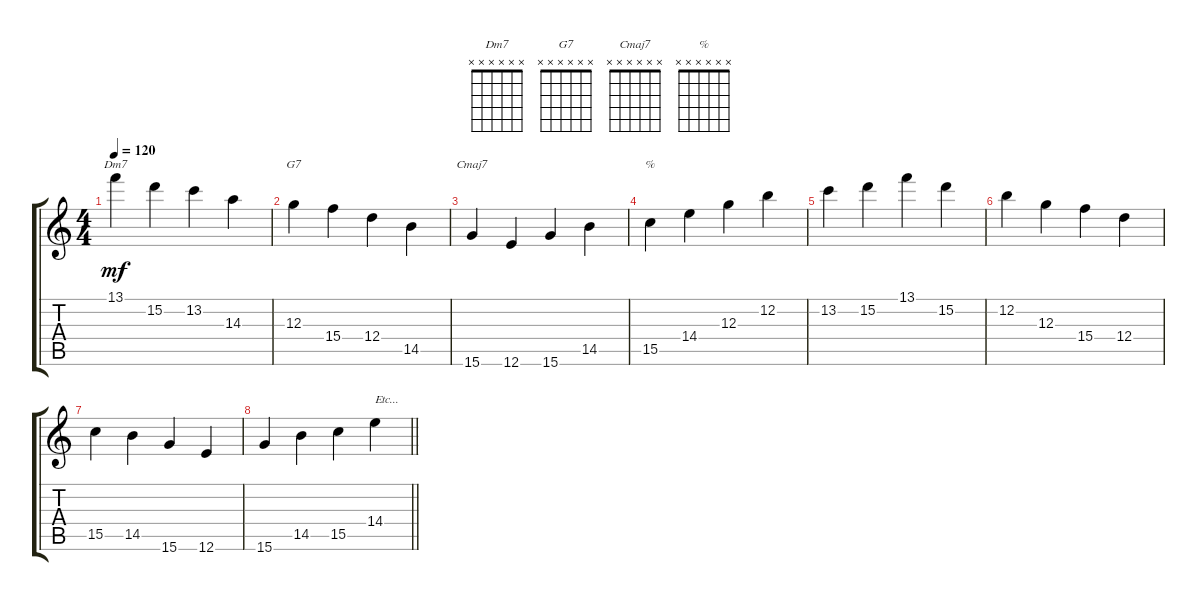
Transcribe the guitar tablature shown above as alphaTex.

\track "" {instrument acousticguitarsteel}
\staff {score tabs}
\tuning (E4 B3 G3 D3 A2 E2) {hide}
\chord ("Dm7" x x x x x x)
\chord ("G7" x x x x x x)
\chord ("Cmaj7" x x x x x x)
\chord ("%" x x x x x x)
\ts (4 4)
\tempo 120
\clef g2
\ks c
13.1.4{ch "Dm7" dy mf} 15.2.4 13.2.4 14.3.4 |
12.3.4{ch "G7"} 15.4.4 12.4.4 14.5.4 |
15.6.4{ch "Cmaj7"} 12.6.4 15.6.4 14.5.4 |
15.5.4{ch "%"} 14.4.4 12.3.4 12.2.4 |
13.2.4 15.2.4 13.1.4 15.2.4 |
12.2.4 12.3.4 15.4.4 12.4.4 |
15.5.4 14.5.4 15.6.4 12.6.4 |
\barLineRight lightlight
15.6.4 14.5.4 15.5.4 14.4.4{txt "Etc..."}
